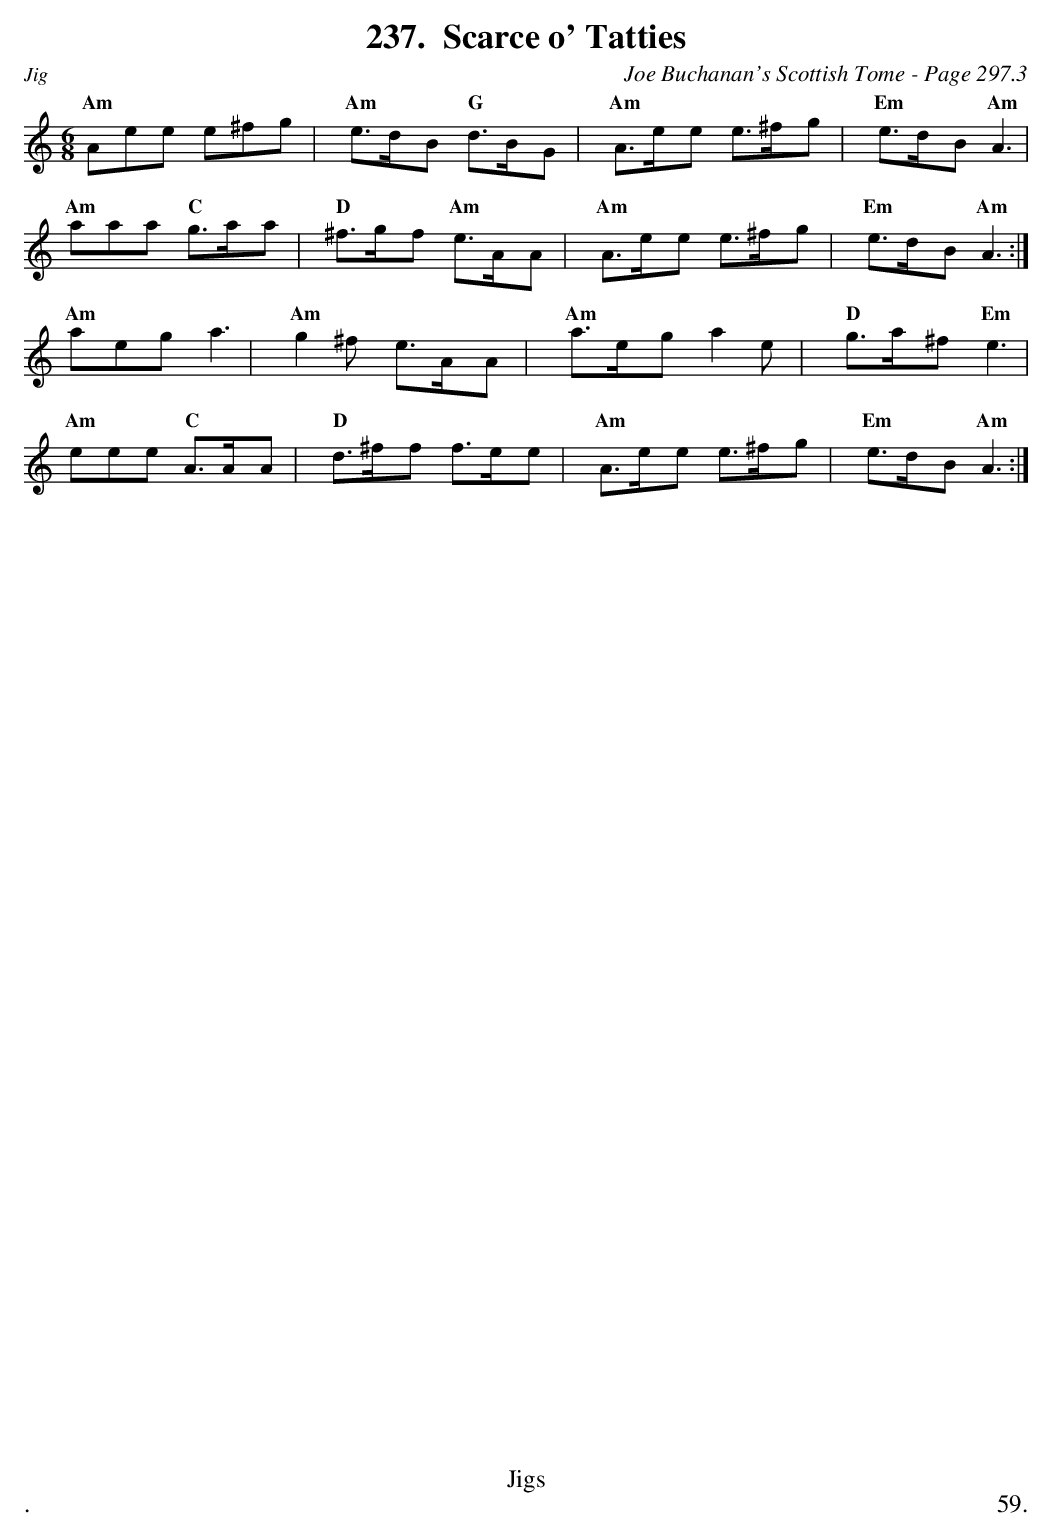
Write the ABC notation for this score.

X:1
T:Scarce o' Tatties
C:Joe Buchanan's Scottish Tome - Page 297.3
L:1/8
M:6/8
K:C
"Am"Aee e^fg | "Am"e>dB "G"d>BG | "Am"A>ee e>^fg | "Em"e>dB "Am"A3 |
"Am"aaa "C"g>aa | "D"^f>gf "Am"e>AA | "Am"A>ee e>^fg | "Em"e>dB "Am"A3 :|
"Am"aeg a3 | "Am"g2 ^f e>AA | "Am"a>eg a2 e | "D"g>a^f "Em"e3 |
"Am"eee "C"A>AA | "D"d>^ff f>ee | "Am"A>ee e>^fg | "Em"e>dB "Am"A3 :|
